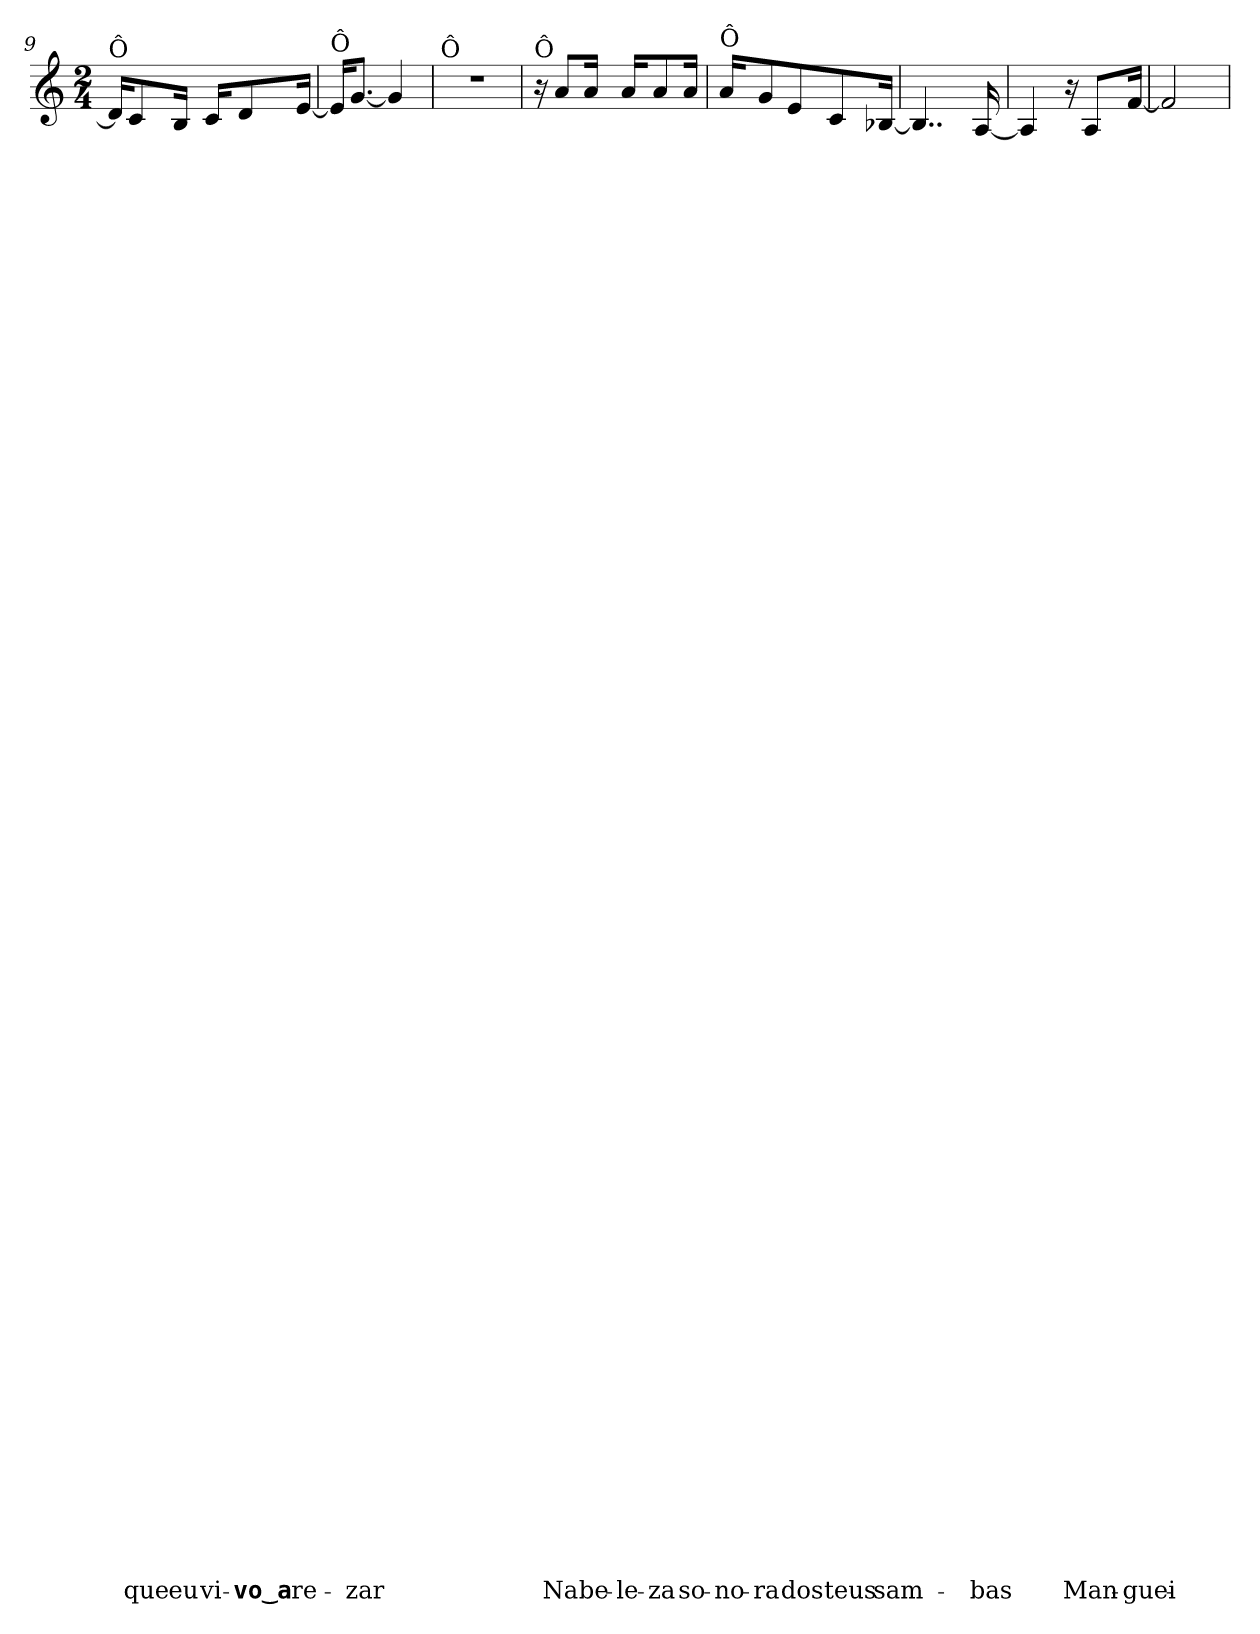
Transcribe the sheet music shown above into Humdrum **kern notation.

**kern	**text	**text	**text	**text	**text	**text	**text	**text	**text	**text	**text	**text	**text	**text	**text	**text	**text	**text	**text	**text	**text	**text	**text	**text	**text	**text	**text	**text	**text	**text	**text	**text	**text	**text	**text	**text	**text	**text	**text	**text	**text	**text	**text	**text	**text	**text	**text	**text	**text	**text	**text	**text	**text	**text	**text	**text	**text	**text	**text	**text	**text
*part1	*part1	*part1	*part1	*part1	*part1	*part1	*part1	*part1	*part1	*part1	*part1	*part1	*part1	*part1	*part1	*part1	*part1	*part1	*part1	*part1	*part1	*part1	*part1	*part1	*part1	*part1	*part1	*part1	*part1	*part1	*part1	*part1	*part1	*part1	*part1	*part1	*part1	*part1	*part1	*part1	*part1	*part1	*part1	*part1	*part1	*part1	*part1	*part1	*part1	*part1	*part1	*part1	*part1	*part1	*part1	*part1	*part1	*part1	*part1	*part1	*part1
*staff1	*staff1	*staff1	*staff1	*staff1	*staff1	*staff1	*staff1	*staff1	*staff1	*staff1	*staff1	*staff1	*staff1	*staff1	*staff1	*staff1	*staff1	*staff1	*staff1	*staff1	*staff1	*staff1	*staff1	*staff1	*staff1	*staff1	*staff1	*staff1	*staff1	*staff1	*staff1	*staff1	*staff1	*staff1	*staff1	*staff1	*staff1	*staff1	*staff1	*staff1	*staff1	*staff1	*staff1	*staff1	*staff1	*staff1	*staff1	*staff1	*staff1	*staff1	*staff1	*staff1	*staff1	*staff1	*staff1	*staff1	*staff1	*staff1	*staff1	*staff1	*staff1
*clefG2	*	*	*	*	*	*	*	*	*	*	*	*	*	*	*	*	*	*	*	*	*	*	*	*	*	*	*	*	*	*	*	*	*	*	*	*	*	*	*	*	*	*	*	*	*	*	*	*	*	*	*	*	*	*	*	*	*	*	*	*	*
*k[]	*	*	*	*	*	*	*	*	*	*	*	*	*	*	*	*	*	*	*	*	*	*	*	*	*	*	*	*	*	*	*	*	*	*	*	*	*	*	*	*	*	*	*	*	*	*	*	*	*	*	*	*	*	*	*	*	*	*	*	*	*
*C:	*	*	*	*	*	*	*	*	*	*	*	*	*	*	*	*	*	*	*	*	*	*	*	*	*	*	*	*	*	*	*	*	*	*	*	*	*	*	*	*	*	*	*	*	*	*	*	*	*	*	*	*	*	*	*	*	*	*	*	*	*
*M2/4	*	*	*	*	*	*	*	*	*	*	*	*	*	*	*	*	*	*	*	*	*	*	*	*	*	*	*	*	*	*	*	*	*	*	*	*	*	*	*	*	*	*	*	*	*	*	*	*	*	*	*	*	*	*	*	*	*	*	*	*	*
=9	=9	=9	=9	=9	=9	=9	=9	=9	=9	=9	=9	=9	=9	=9	=9	=9	=9	=9	=9	=9	=9	=9	=9	=9	=9	=9	=9	=9	=9	=9	=9	=9	=9	=9	=9	=9	=9	=9	=9	=9	=9	=9	=9	=9	=9	=9	=9	=9	=9	=9	=9	=9	=9	=9	=9	=9	=9	=9	=9	=9	=9
!LO:TX:a:t=Ô	!	!	!	!	!	!	!	!	!	!	!	!	!	!	!	!	!	!	!	!	!	!	!	!	!	!	!	!	!	!	!	!	!	!	!	!	!	!	!	!	!	!	!	!	!	!	!	!	!	!	!	!	!	!	!	!	!	!	!	!	!
16d/KL]	.	.	.	.	.	.	.	.	.	.	.	.	.	.	.	.	.	.	.	.	.	.	.	.	.	.	.	.	.	.	.	.	.	.	.	.	.	.	.	.	.	.	.	.	.	.	.	.	.	.	.	.	.	.	.	.	.	.	.	.	.
!	!	!	!	!	!	!	!	!	!	!	!	!	!	!	!	!	!	!	!	!	!	!	!	!	!	!	!	!	!	!	!	!	!	!	!	!	!	!	!	!	!	!	!	!	!	!	!	!	!	!	!	!	!	!	!	!	!	!	!	!	!LO:LY:b
8c/	.	.	.	.	.	.	.	.	.	.	.	.	.	.	.	.	.	.	.	.	.	.	.	.	.	.	.	.	.	.	.	.	.	.	.	.	.	.	.	.	.	.	.	.	.	.	.	.	.	.	.	.	.	.	.	.	.	.	.	.	que
!	!	!	!	!	!	!	!	!	!	!	!	!	!	!	!	!	!	!	!	!	!	!	!	!	!	!	!	!	!	!	!	!	!	!	!	!	!	!	!	!	!	!	!	!	!	!	!	!	!	!	!	!	!	!	!	!	!	!	!	!	!LO:LY:b
16B/Jk	.	.	.	.	.	.	.	.	.	.	.	.	.	.	.	.	.	.	.	.	.	.	.	.	.	.	.	.	.	.	.	.	.	.	.	.	.	.	.	.	.	.	.	.	.	.	.	.	.	.	.	.	.	.	.	.	.	.	.	.	eu
!	!	!	!	!	!	!	!	!	!	!	!	!	!	!	!	!	!	!	!	!	!	!	!	!	!	!	!	!	!	!	!	!	!	!	!	!	!	!	!	!	!	!	!	!	!	!	!	!	!	!	!	!	!	!	!	!	!	!	!	!	!LO:LY:b
16c/KL	.	.	.	.	.	.	.	.	.	.	.	.	.	.	.	.	.	.	.	.	.	.	.	.	.	.	.	.	.	.	.	.	.	.	.	.	.	.	.	.	.	.	.	.	.	.	.	.	.	.	.	.	.	.	.	.	.	.	.	.	vi-
!	!	!	!	!	!	!	!	!	!	!	!	!	!	!	!	!	!	!	!	!	!	!	!	!	!	!	!	!	!	!	!	!	!	!	!	!	!	!	!	!	!	!	!	!	!	!	!	!	!	!	!	!	!	!	!	!	!	!	!	!	!LO:LY:b
8d/	.	.	.	.	.	.	.	.	.	.	.	.	.	.	.	.	.	.	.	.	.	.	.	.	.	.	.	.	.	.	.	.	.	.	.	.	.	.	.	.	.	.	.	.	.	.	.	.	.	.	.	.	.	.	.	.	.	.	.	.	-vo‿a
!	!	!	!	!	!	!	!	!	!	!	!	!	!	!	!	!	!	!	!	!	!	!	!	!	!	!	!	!	!	!	!	!	!	!	!	!	!	!	!	!	!	!	!	!	!	!	!	!	!	!	!	!	!	!	!	!	!	!	!	!	!LO:LY:b
[16e/Jk	.	.	.	.	.	.	.	.	.	.	.	.	.	.	.	.	.	.	.	.	.	.	.	.	.	.	.	.	.	.	.	.	.	.	.	.	.	.	.	.	.	.	.	.	.	.	.	.	.	.	.	.	.	.	.	.	.	.	.	.	re-
=10	=10	=10	=10	=10	=10	=10	=10	=10	=10	=10	=10	=10	=10	=10	=10	=10	=10	=10	=10	=10	=10	=10	=10	=10	=10	=10	=10	=10	=10	=10	=10	=10	=10	=10	=10	=10	=10	=10	=10	=10	=10	=10	=10	=10	=10	=10	=10	=10	=10	=10	=10	=10	=10	=10	=10	=10	=10	=10	=10	=10	=10
!LO:TX:a:t=Ô	!	!	!	!	!	!	!	!	!	!	!	!	!	!	!	!	!	!	!	!	!	!	!	!	!	!	!	!	!	!	!	!	!	!	!	!	!	!	!	!	!	!	!	!	!	!	!	!	!	!	!	!	!	!	!	!	!	!	!	!	!
16e/KL]	.	.	.	.	.	.	.	.	.	.	.	.	.	.	.	.	.	.	.	.	.	.	.	.	.	.	.	.	.	.	.	.	.	.	.	.	.	.	.	.	.	.	.	.	.	.	.	.	.	.	.	.	.	.	.	.	.	.	.	.	.
!	!	!	!	!	!	!	!	!	!	!	!	!	!	!	!	!	!	!	!	!	!	!	!	!	!	!	!	!	!	!	!	!	!	!	!	!	!	!	!	!	!	!	!	!	!	!	!	!	!	!	!	!	!	!	!	!	!	!	!	!	!LO:LY:b
[8.g/J	.	.	.	.	.	.	.	.	.	.	.	.	.	.	.	.	.	.	.	.	.	.	.	.	.	.	.	.	.	.	.	.	.	.	.	.	.	.	.	.	.	.	.	.	.	.	.	.	.	.	.	.	.	.	.	.	.	.	.	.	-zar
4g/]	.	.	.	.	.	.	.	.	.	.	.	.	.	.	.	.	.	.	.	.	.	.	.	.	.	.	.	.	.	.	.	.	.	.	.	.	.	.	.	.	.	.	.	.	.	.	.	.	.	.	.	.	.	.	.	.	.	.	.	.	.
=11	=11	=11	=11	=11	=11	=11	=11	=11	=11	=11	=11	=11	=11	=11	=11	=11	=11	=11	=11	=11	=11	=11	=11	=11	=11	=11	=11	=11	=11	=11	=11	=11	=11	=11	=11	=11	=11	=11	=11	=11	=11	=11	=11	=11	=11	=11	=11	=11	=11	=11	=11	=11	=11	=11	=11	=11	=11	=11	=11	=11	=11
!LO:TX:a:t=Ô	!	!	!	!	!	!	!	!	!	!	!	!	!	!	!	!	!	!	!	!	!	!	!	!	!	!	!	!	!	!	!	!	!	!	!	!	!	!	!	!	!	!	!	!	!	!	!	!	!	!	!	!	!	!	!	!	!	!	!	!	!
2r	.	.	.	.	.	.	.	.	.	.	.	.	.	.	.	.	.	.	.	.	.	.	.	.	.	.	.	.	.	.	.	.	.	.	.	.	.	.	.	.	.	.	.	.	.	.	.	.	.	.	.	.	.	.	.	.	.	.	.	.	.
=12	=12	=12	=12	=12	=12	=12	=12	=12	=12	=12	=12	=12	=12	=12	=12	=12	=12	=12	=12	=12	=12	=12	=12	=12	=12	=12	=12	=12	=12	=12	=12	=12	=12	=12	=12	=12	=12	=12	=12	=12	=12	=12	=12	=12	=12	=12	=12	=12	=12	=12	=12	=12	=12	=12	=12	=12	=12	=12	=12	=12	=12
!LO:TX:a:t=Ô	!	!	!	!	!	!	!	!	!	!	!	!	!	!	!	!	!	!	!	!	!	!	!	!	!	!	!	!	!	!	!	!	!	!	!	!	!	!	!	!	!	!	!	!	!	!	!	!	!	!	!	!	!	!	!	!	!	!	!	!	!
16r	.	.	.	.	.	.	.	.	.	.	.	.	.	.	.	.	.	.	.	.	.	.	.	.	.	.	.	.	.	.	.	.	.	.	.	.	.	.	.	.	.	.	.	.	.	.	.	.	.	.	.	.	.	.	.	.	.	.	.	.	.
!	!	!	!	!	!	!	!	!	!	!	!	!	!	!	!	!	!	!	!	!	!	!	!	!	!	!	!	!	!	!	!	!	!	!	!	!	!	!	!	!	!	!	!	!	!	!	!	!	!	!	!	!	!	!	!	!	!	!	!	!	!LO:LY:b
8a/L	.	.	.	.	.	.	.	.	.	.	.	.	.	.	.	.	.	.	.	.	.	.	.	.	.	.	.	.	.	.	.	.	.	.	.	.	.	.	.	.	.	.	.	.	.	.	.	.	.	.	.	.	.	.	.	.	.	.	.	.	Na
!	!	!	!	!	!	!	!	!	!	!	!	!	!	!	!	!	!	!	!	!	!	!	!	!	!	!	!	!	!	!	!	!	!	!	!	!	!	!	!	!	!	!	!	!	!	!	!	!	!	!	!	!	!	!	!	!	!	!	!	!	!LO:LY:b
16a/Jk	.	.	.	.	.	.	.	.	.	.	.	.	.	.	.	.	.	.	.	.	.	.	.	.	.	.	.	.	.	.	.	.	.	.	.	.	.	.	.	.	.	.	.	.	.	.	.	.	.	.	.	.	.	.	.	.	.	.	.	.	be-
!	!	!	!	!	!	!	!	!	!	!	!	!	!	!	!	!	!	!	!	!	!	!	!	!	!	!	!	!	!	!	!	!	!	!	!	!	!	!	!	!	!	!	!	!	!	!	!	!	!	!	!	!	!	!	!	!	!	!	!	!	!LO:LY:b
16a/KL	.	.	.	.	.	.	.	.	.	.	.	.	.	.	.	.	.	.	.	.	.	.	.	.	.	.	.	.	.	.	.	.	.	.	.	.	.	.	.	.	.	.	.	.	.	.	.	.	.	.	.	.	.	.	.	.	.	.	.	.	-le-
!	!	!	!	!	!	!	!	!	!	!	!	!	!	!	!	!	!	!	!	!	!	!	!	!	!	!	!	!	!	!	!	!	!	!	!	!	!	!	!	!	!	!	!	!	!	!	!	!	!	!	!	!	!	!	!	!	!	!	!	!	!LO:LY:b
8a/	.	.	.	.	.	.	.	.	.	.	.	.	.	.	.	.	.	.	.	.	.	.	.	.	.	.	.	.	.	.	.	.	.	.	.	.	.	.	.	.	.	.	.	.	.	.	.	.	.	.	.	.	.	.	.	.	.	.	.	.	-za
!	!	!	!	!	!	!	!	!	!	!	!	!	!	!	!	!	!	!	!	!	!	!	!	!	!	!	!	!	!	!	!	!	!	!	!	!	!	!	!	!	!	!	!	!	!	!	!	!	!	!	!	!	!	!	!	!	!	!	!	!	!LO:LY:b
16a/Jk	.	.	.	.	.	.	.	.	.	.	.	.	.	.	.	.	.	.	.	.	.	.	.	.	.	.	.	.	.	.	.	.	.	.	.	.	.	.	.	.	.	.	.	.	.	.	.	.	.	.	.	.	.	.	.	.	.	.	.	.	so-
=13	=13	=13	=13	=13	=13	=13	=13	=13	=13	=13	=13	=13	=13	=13	=13	=13	=13	=13	=13	=13	=13	=13	=13	=13	=13	=13	=13	=13	=13	=13	=13	=13	=13	=13	=13	=13	=13	=13	=13	=13	=13	=13	=13	=13	=13	=13	=13	=13	=13	=13	=13	=13	=13	=13	=13	=13	=13	=13	=13	=13	=13
!LO:TX:a:t=Ô	!	!	!	!	!	!	!	!	!	!	!	!	!	!	!	!	!	!	!	!	!	!	!	!	!	!	!	!	!	!	!	!	!	!	!	!	!	!	!	!	!	!	!	!	!	!	!	!	!	!	!	!	!	!	!	!	!	!	!	!	!
!	!	!	!	!	!	!	!	!	!	!	!	!	!	!	!	!	!	!	!	!	!	!	!	!	!	!	!	!	!	!	!	!	!	!	!	!	!	!	!	!	!	!	!	!	!	!	!	!	!	!	!	!	!	!	!	!	!	!	!	!	!LO:LY:b
16a/KL	.	.	.	.	.	.	.	.	.	.	.	.	.	.	.	.	.	.	.	.	.	.	.	.	.	.	.	.	.	.	.	.	.	.	.	.	.	.	.	.	.	.	.	.	.	.	.	.	.	.	.	.	.	.	.	.	.	.	.	.	-no-
!	!	!	!	!	!	!	!	!	!	!	!	!	!	!	!	!	!	!	!	!	!	!	!	!	!	!	!	!	!	!	!	!	!	!	!	!	!	!	!	!	!	!	!	!	!	!	!	!	!	!	!	!	!	!	!	!	!	!	!	!	!LO:LY:b
8g/	.	.	.	.	.	.	.	.	.	.	.	.	.	.	.	.	.	.	.	.	.	.	.	.	.	.	.	.	.	.	.	.	.	.	.	.	.	.	.	.	.	.	.	.	.	.	.	.	.	.	.	.	.	.	.	.	.	.	.	.	-ra
!	!	!	!	!	!	!	!	!	!	!	!	!	!	!	!	!	!	!	!	!	!	!	!	!	!	!	!	!	!	!	!	!	!	!	!	!	!	!	!	!	!	!	!	!	!	!	!	!	!	!	!	!	!	!	!	!	!	!	!	!	!LO:LY:b
8e/	.	.	.	.	.	.	.	.	.	.	.	.	.	.	.	.	.	.	.	.	.	.	.	.	.	.	.	.	.	.	.	.	.	.	.	.	.	.	.	.	.	.	.	.	.	.	.	.	.	.	.	.	.	.	.	.	.	.	.	.	dos
!	!	!	!	!	!	!	!	!	!	!	!	!	!	!	!	!	!	!	!	!	!	!	!	!	!	!	!	!	!	!	!	!	!	!	!	!	!	!	!	!	!	!	!	!	!	!	!	!	!	!	!	!	!	!	!	!	!	!	!	!	!LO:LY:b
8c/	.	.	.	.	.	.	.	.	.	.	.	.	.	.	.	.	.	.	.	.	.	.	.	.	.	.	.	.	.	.	.	.	.	.	.	.	.	.	.	.	.	.	.	.	.	.	.	.	.	.	.	.	.	.	.	.	.	.	.	.	teus
!	!	!	!	!	!	!	!	!	!	!	!	!	!	!	!	!	!	!	!	!	!	!	!	!	!	!	!	!	!	!	!	!	!	!	!	!	!	!	!	!	!	!	!	!	!	!	!	!	!	!	!	!	!	!	!	!	!	!	!	!	!LO:LY:b
[16B-X/Jk	.	.	.	.	.	.	.	.	.	.	.	.	.	.	.	.	.	.	.	.	.	.	.	.	.	.	.	.	.	.	.	.	.	.	.	.	.	.	.	.	.	.	.	.	.	.	.	.	.	.	.	.	.	.	.	.	.	.	.	.	sam-
=14	=14	=14	=14	=14	=14	=14	=14	=14	=14	=14	=14	=14	=14	=14	=14	=14	=14	=14	=14	=14	=14	=14	=14	=14	=14	=14	=14	=14	=14	=14	=14	=14	=14	=14	=14	=14	=14	=14	=14	=14	=14	=14	=14	=14	=14	=14	=14	=14	=14	=14	=14	=14	=14	=14	=14	=14	=14	=14	=14	=14	=14
4..B-/]	.	.	.	.	.	.	.	.	.	.	.	.	.	.	.	.	.	.	.	.	.	.	.	.	.	.	.	.	.	.	.	.	.	.	.	.	.	.	.	.	.	.	.	.	.	.	.	.	.	.	.	.	.	.	.	.	.	.	.	.	.
!	!	!	!	!	!	!	!	!	!	!	!	!	!	!	!	!	!	!	!	!	!	!	!	!	!	!	!	!	!	!	!	!	!	!	!	!	!	!	!	!	!	!	!	!	!	!	!	!	!	!	!	!	!	!	!	!	!	!	!	!	!LO:LY:b
[16A/	.	.	.	.	.	.	.	.	.	.	.	.	.	.	.	.	.	.	.	.	.	.	.	.	.	.	.	.	.	.	.	.	.	.	.	.	.	.	.	.	.	.	.	.	.	.	.	.	.	.	.	.	.	.	.	.	.	.	.	.	-bas
!!LO:LB:g=z
=15	=15	=15	=15	=15	=15	=15	=15	=15	=15	=15	=15	=15	=15	=15	=15	=15	=15	=15	=15	=15	=15	=15	=15	=15	=15	=15	=15	=15	=15	=15	=15	=15	=15	=15	=15	=15	=15	=15	=15	=15	=15	=15	=15	=15	=15	=15	=15	=15	=15	=15	=15	=15	=15	=15	=15	=15	=15	=15	=15	=15	=15
4A/]	.	.	.	.	.	.	.	.	.	.	.	.	.	.	.	.	.	.	.	.	.	.	.	.	.	.	.	.	.	.	.	.	.	.	.	.	.	.	.	.	.	.	.	.	.	.	.	.	.	.	.	.	.	.	.	.	.	.	.	.	.
16r	.	.	.	.	.	.	.	.	.	.	.	.	.	.	.	.	.	.	.	.	.	.	.	.	.	.	.	.	.	.	.	.	.	.	.	.	.	.	.	.	.	.	.	.	.	.	.	.	.	.	.	.	.	.	.	.	.	.	.	.	.
!	!	!	!	!	!	!	!	!	!	!	!	!	!	!	!	!	!	!	!	!	!	!	!	!	!	!	!	!	!	!	!	!	!	!	!	!	!	!	!	!	!	!	!	!	!	!	!	!	!	!	!	!	!	!	!	!	!	!	!	!	!LO:LY:b
8A/L	.	.	.	.	.	.	.	.	.	.	.	.	.	.	.	.	.	.	.	.	.	.	.	.	.	.	.	.	.	.	.	.	.	.	.	.	.	.	.	.	.	.	.	.	.	.	.	.	.	.	.	.	.	.	.	.	.	.	.	.	Man-
!	!	!	!	!	!	!	!	!	!	!	!	!	!	!	!	!	!	!	!	!	!	!	!	!	!	!	!	!	!	!	!	!	!	!	!	!	!	!	!	!	!	!	!	!	!	!	!	!	!	!	!	!	!	!	!	!	!	!	!	!	!LO:LY:b
[16f/Jk	.	.	.	.	.	.	.	.	.	.	.	.	.	.	.	.	.	.	.	.	.	.	.	.	.	.	.	.	.	.	.	.	.	.	.	.	.	.	.	.	.	.	.	.	.	.	.	.	.	.	.	.	.	.	.	.	.	.	.	.	-guei-
=16	=16	=16	=16	=16	=16	=16	=16	=16	=16	=16	=16	=16	=16	=16	=16	=16	=16	=16	=16	=16	=16	=16	=16	=16	=16	=16	=16	=16	=16	=16	=16	=16	=16	=16	=16	=16	=16	=16	=16	=16	=16	=16	=16	=16	=16	=16	=16	=16	=16	=16	=16	=16	=16	=16	=16	=16	=16	=16	=16	=16	=16
2f/]	.	.	.	.	.	.	.	.	.	.	.	.	.	.	.	.	.	.	.	.	.	.	.	.	.	.	.	.	.	.	.	.	.	.	.	.	.	.	.	.	.	.	.	.	.	.	.	.	.	.	.	.	.	.	.	.	.	.	.	.	.
=	=	=	=	=	=	=	=	=	=	=	=	=	=	=	=	=	=	=	=	=	=	=	=	=	=	=	=	=	=	=	=	=	=	=	=	=	=	=	=	=	=	=	=	=	=	=	=	=	=	=	=	=	=	=	=	=	=	=	=	=	=
*-	*-	*-	*-	*-	*-	*-	*-	*-	*-	*-	*-	*-	*-	*-	*-	*-	*-	*-	*-	*-	*-	*-	*-	*-	*-	*-	*-	*-	*-	*-	*-	*-	*-	*-	*-	*-	*-	*-	*-	*-	*-	*-	*-	*-	*-	*-	*-	*-	*-	*-	*-	*-	*-	*-	*-	*-	*-	*-	*-	*-	*-
